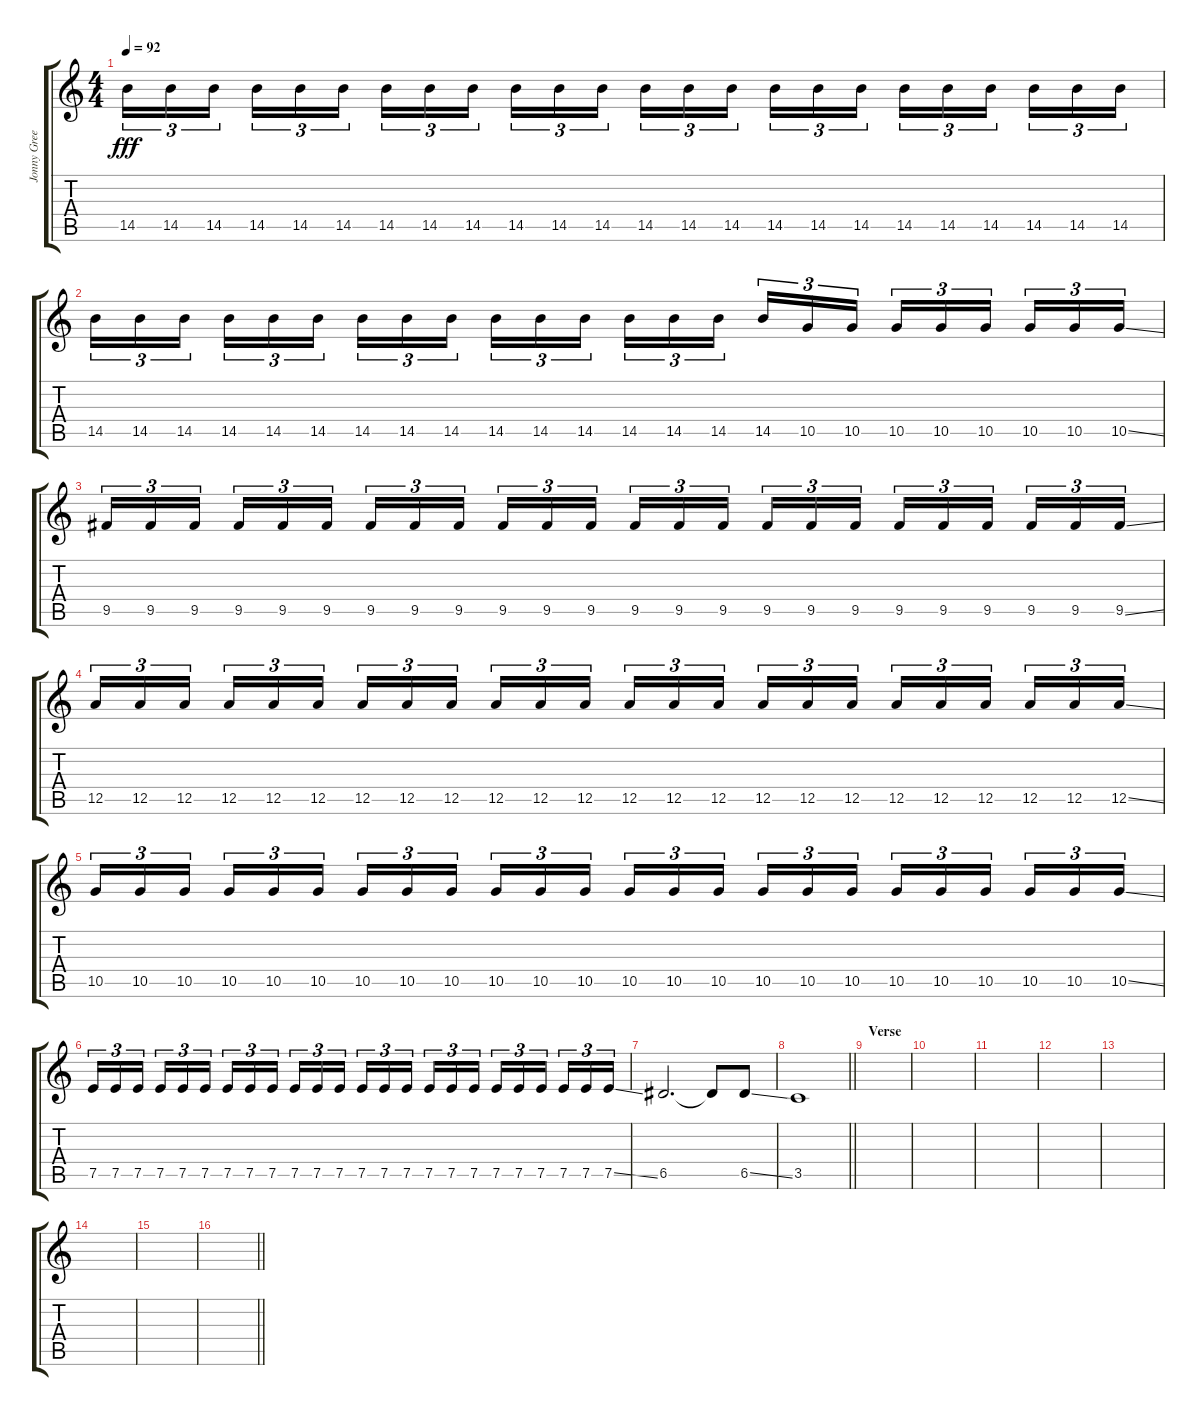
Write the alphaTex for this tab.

\track ("Jonny Greenwood-Solo Guitar" "Jonny Gree") {instrument distortionguitar}
\staff {score tabs}
\tuning (E4 B3 G3 D3 A2 E2) {hide}
\ts (4 4)
\tempo 92
\clef g2
\ks c
14.5.16{tu (3 2) dy fff} 14.5.16{tu (3 2)} 14.5.16{tu (3 2) beam splitsecondary} 14.5.16{tu (3 2)} 14.5.16{tu (3 2)} 14.5.16{tu (3 2)} 14.5.16{tu (3 2)} 14.5.16{tu (3 2)} 14.5.16{tu (3 2) beam splitsecondary} 14.5.16{tu (3 2)} 14.5.16{tu (3 2)} 14.5.16{tu (3 2)} 14.5.16{tu (3 2)} 14.5.16{tu (3 2)} 14.5.16{tu (3 2) beam splitsecondary} 14.5.16{tu (3 2)} 14.5.16{tu (3 2)} 14.5.16{tu (3 2)} 14.5.16{tu (3 2)} 14.5.16{tu (3 2)} 14.5.16{tu (3 2) beam splitsecondary} 14.5.16{tu (3 2)} 14.5.16{tu (3 2)} 14.5.16{tu (3 2)} |
14.5.16{tu (3 2)} 14.5.16{tu (3 2)} 14.5.16{tu (3 2) beam splitsecondary} 14.5.16{tu (3 2)} 14.5.16{tu (3 2)} 14.5.16{tu (3 2)} 14.5.16{tu (3 2)} 14.5.16{tu (3 2)} 14.5.16{tu (3 2) beam splitsecondary} 14.5.16{tu (3 2)} 14.5.16{tu (3 2)} 14.5.16{tu (3 2)} 14.5.16{tu (3 2)} 14.5.16{tu (3 2)} 14.5.16{tu (3 2) beam splitsecondary} 14.5.16{tu (3 2)} 10.5.16{tu (3 2)} 10.5.16{tu (3 2)} 10.5.16{tu (3 2)} 10.5.16{tu (3 2)} 10.5.16{tu (3 2) beam splitsecondary} 10.5.16{tu (3 2)} 10.5.16{tu (3 2)} 10.5{ss}.16{tu (3 2)} |
9.5.16{tu (3 2)} 9.5.16{tu (3 2)} 9.5.16{tu (3 2) beam splitsecondary} 9.5.16{tu (3 2)} 9.5.16{tu (3 2)} 9.5.16{tu (3 2)} 9.5.16{tu (3 2)} 9.5.16{tu (3 2)} 9.5.16{tu (3 2) beam splitsecondary} 9.5.16{tu (3 2)} 9.5.16{tu (3 2)} 9.5.16{tu (3 2)} 9.5.16{tu (3 2)} 9.5.16{tu (3 2)} 9.5.16{tu (3 2) beam splitsecondary} 9.5.16{tu (3 2)} 9.5.16{tu (3 2)} 9.5.16{tu (3 2)} 9.5.16{tu (3 2)} 9.5.16{tu (3 2)} 9.5.16{tu (3 2) beam splitsecondary} 9.5.16{tu (3 2)} 9.5.16{tu (3 2)} 9.5{ss}.16{tu (3 2)} |
12.5.16{tu (3 2)} 12.5.16{tu (3 2)} 12.5.16{tu (3 2) beam splitsecondary} 12.5.16{tu (3 2)} 12.5.16{tu (3 2)} 12.5.16{tu (3 2)} 12.5.16{tu (3 2)} 12.5.16{tu (3 2)} 12.5.16{tu (3 2) beam splitsecondary} 12.5.16{tu (3 2)} 12.5.16{tu (3 2)} 12.5.16{tu (3 2)} 12.5.16{tu (3 2)} 12.5.16{tu (3 2)} 12.5.16{tu (3 2) beam splitsecondary} 12.5.16{tu (3 2)} 12.5.16{tu (3 2)} 12.5.16{tu (3 2)} 12.5.16{tu (3 2)} 12.5.16{tu (3 2)} 12.5.16{tu (3 2) beam splitsecondary} 12.5.16{tu (3 2)} 12.5.16{tu (3 2)} 12.5{ss}.16{tu (3 2)} |
10.5.16{tu (3 2)} 10.5.16{tu (3 2)} 10.5.16{tu (3 2) beam splitsecondary} 10.5.16{tu (3 2)} 10.5.16{tu (3 2)} 10.5.16{tu (3 2)} 10.5.16{tu (3 2)} 10.5.16{tu (3 2)} 10.5.16{tu (3 2) beam splitsecondary} 10.5.16{tu (3 2)} 10.5.16{tu (3 2)} 10.5.16{tu (3 2)} 10.5.16{tu (3 2)} 10.5.16{tu (3 2)} 10.5.16{tu (3 2) beam splitsecondary} 10.5.16{tu (3 2)} 10.5.16{tu (3 2)} 10.5.16{tu (3 2)} 10.5.16{tu (3 2)} 10.5.16{tu (3 2)} 10.5.16{tu (3 2) beam splitsecondary} 10.5.16{tu (3 2)} 10.5.16{tu (3 2)} 10.5{ss}.16{tu (3 2)} |
7.5.16{tu (3 2)} 7.5.16{tu (3 2)} 7.5.16{tu (3 2) beam splitsecondary} 7.5.16{tu (3 2)} 7.5.16{tu (3 2)} 7.5.16{tu (3 2)} 7.5.16{tu (3 2)} 7.5.16{tu (3 2)} 7.5.16{tu (3 2) beam splitsecondary} 7.5.16{tu (3 2)} 7.5.16{tu (3 2)} 7.5.16{tu (3 2)} 7.5.16{tu (3 2)} 7.5.16{tu (3 2)} 7.5.16{tu (3 2) beam splitsecondary} 7.5.16{tu (3 2)} 7.5.16{tu (3 2)} 7.5.16{tu (3 2)} 7.5.16{tu (3 2)} 7.5.16{tu (3 2)} 7.5.16{tu (3 2) beam splitsecondary} 7.5.16{tu (3 2)} 7.5.16{tu (3 2)} 7.5{ss}.16{tu (3 2)} |
6.5.2{d} 6.5{t}.8 6.5{ss}.8 |
\barLineRight lightlight
3.5.1 |
\section ("" "Verse")
|
|
|
|
|
|
|
\barLineRight lightlight
